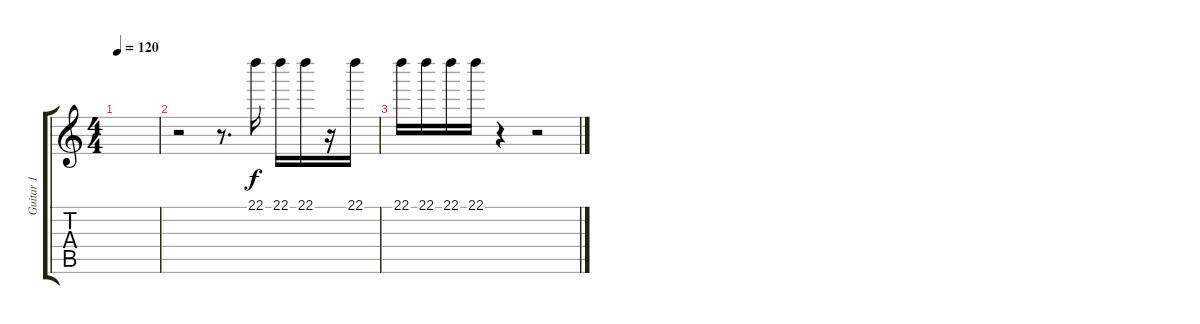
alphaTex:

\track ("Guitar 1" "Guitar 1") {instrument distortionguitar}
\staff {score tabs}
\tuning (E4 B3 G3 D3 A2 E2) {hide}
\ts (4 4)
\tempo 120
\clef g2
\ks c
|
r.2 r.8{d} 22.1.16 22.1.16 22.1.16 r.16 22.1.16 |
22.1.16 22.1.16 22.1.16 22.1.16 r.4 r.2
